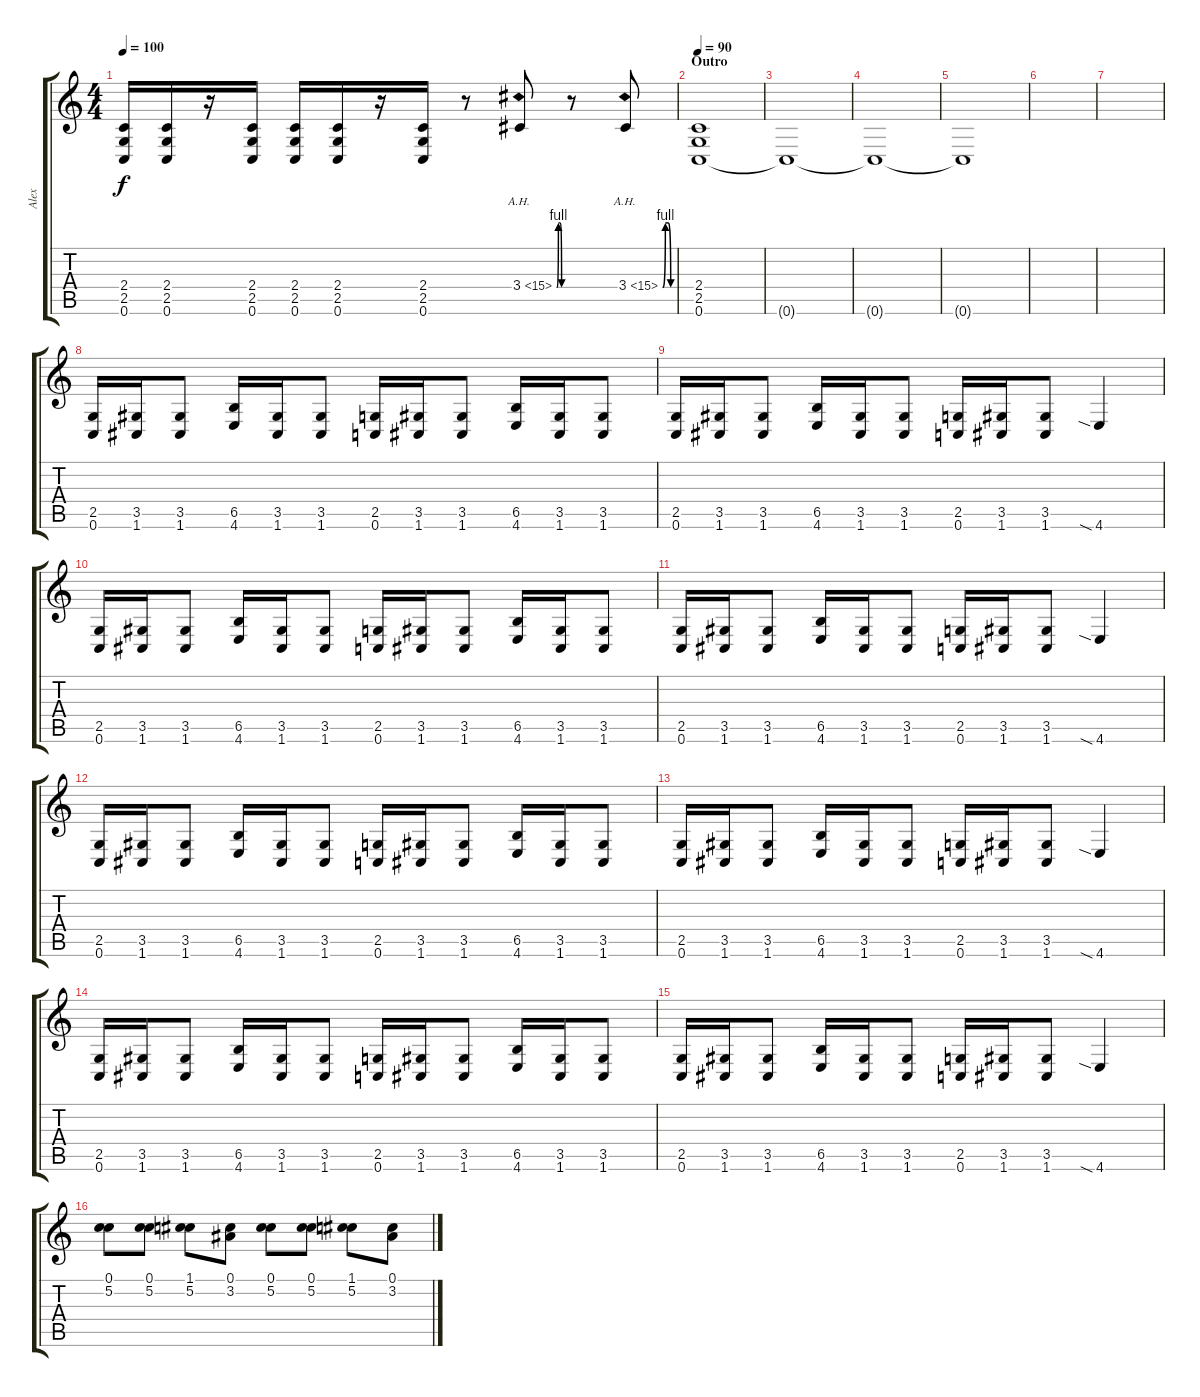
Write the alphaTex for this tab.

\track ("Alex" "Alex") {instrument overdrivenguitar}
\staff {score tabs}
\tuning (C4 G3 Eb3 Bb2 F2 C2) {hide}
\ts (4 4)
\tempo 100
\clef g2
\ks c
(2.4 2.5 0.6).16{dy f} (2.4 2.5 0.6).16 r.16 (2.4 2.5 0.6).16 (2.4 2.5 0.6).16 (2.4 2.5 0.6).16 r.16 (2.4 2.5 0.6).16 r.8 3.4{be (custom 0 0 15 4 30 4 45 0 60 0) ah 12}.8 r.8 3.4{be (custom 0 0 15 4 30 4 45 0 60 0) ah 12}.8 |
\section ("" "Outro")
\tempo 90
(2.4 2.5 0.6).1 |
0.6{t}.1 |
0.6{t}.1 |
0.6{t}.1 |
|
|
(2.5 0.6).16 (3.5 1.6).16 (3.5 1.6).8 (6.5 4.6).16 (3.5 1.6).16 (3.5 1.6).8 (2.5 0.6).16 (3.5 1.6).16 (3.5 1.6).8 (6.5 4.6).16 (3.5 1.6).16 (3.5 1.6).8 |
(2.5 0.6).16 (3.5 1.6).16 (3.5 1.6).8 (6.5 4.6).16 (3.5 1.6).16 (3.5 1.6).8 (2.5 0.6).16 (3.5 1.6).16 (3.5 1.6).8 4.6{sia}.4 |
(2.5 0.6).16 (3.5 1.6).16 (3.5 1.6).8 (6.5 4.6).16 (3.5 1.6).16 (3.5 1.6).8 (2.5 0.6).16 (3.5 1.6).16 (3.5 1.6).8 (6.5 4.6).16 (3.5 1.6).16 (3.5 1.6).8 |
(2.5 0.6).16 (3.5 1.6).16 (3.5 1.6).8 (6.5 4.6).16 (3.5 1.6).16 (3.5 1.6).8 (2.5 0.6).16 (3.5 1.6).16 (3.5 1.6).8 4.6{sia}.4 |
(2.5 0.6).16 (3.5 1.6).16 (3.5 1.6).8 (6.5 4.6).16 (3.5 1.6).16 (3.5 1.6).8 (2.5 0.6).16 (3.5 1.6).16 (3.5 1.6).8 (6.5 4.6).16 (3.5 1.6).16 (3.5 1.6).8 |
(2.5 0.6).16 (3.5 1.6).16 (3.5 1.6).8 (6.5 4.6).16 (3.5 1.6).16 (3.5 1.6).8 (2.5 0.6).16 (3.5 1.6).16 (3.5 1.6).8 4.6{sia}.4 |
(2.5 0.6).16 (3.5 1.6).16 (3.5 1.6).8 (6.5 4.6).16 (3.5 1.6).16 (3.5 1.6).8 (2.5 0.6).16 (3.5 1.6).16 (3.5 1.6).8 (6.5 4.6).16 (3.5 1.6).16 (3.5 1.6).8 |
(2.5 0.6).16 (3.5 1.6).16 (3.5 1.6).8 (6.5 4.6).16 (3.5 1.6).16 (3.5 1.6).8 (2.5 0.6).16 (3.5 1.6).16 (3.5 1.6).8 4.6{sia}.4 |
(0.1 5.2).8 (0.1 5.2).8 (1.1 5.2).8 (0.1 3.2).8 (0.1 5.2).8 (0.1 5.2).8 (1.1 5.2).8 (0.1 3.2).8
